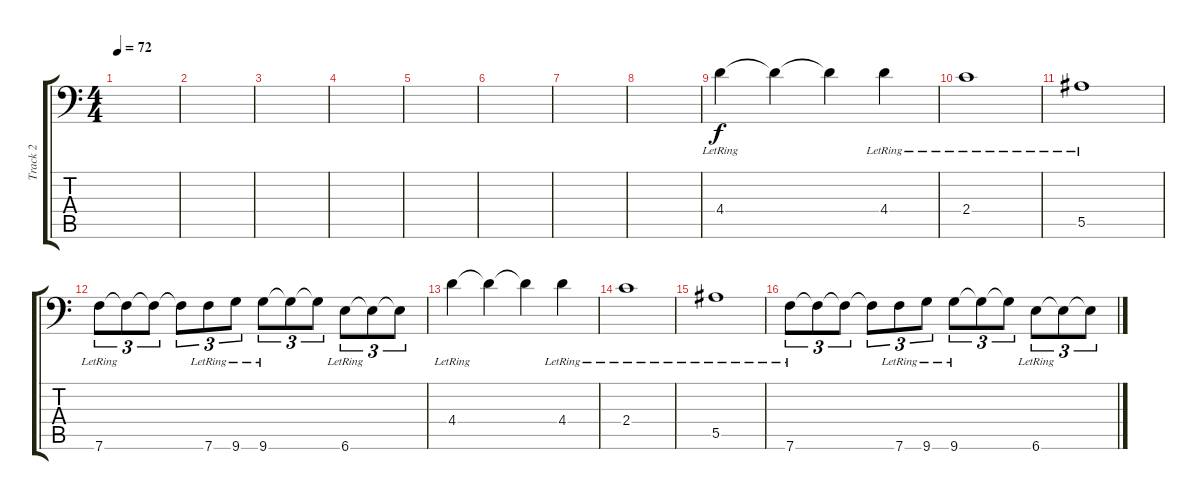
\track ("Track 2" "Track 2") {instrument acousticguitarsteel}
\staff {score tabs}
\tuning (C4 G3 Eb3 Bb2 F2 Bb1) {hide}
\ts (4 4)
\tempo 72
\clef f4
\ks c
|
|
|
|
|
|
|
|
4.4{lr}.4 4.4{t}.4 4.4{t}.4 4.4{lr}.4 |
2.4{lr}.1 |
5.5{lr}.1 |
7.6{lr}.8{tu (3 2)} 7.6{t}.8{tu (3 2)} 7.6{t}.8{tu (3 2)} 7.6{t}.8{tu (3 2)} 7.6{lr}.8{tu (3 2)} 9.6{lr}.8{tu (3 2)} 9.6{lr}.8{tu (3 2)} 9.6{t}.8{tu (3 2)} 9.6{t}.8{tu (3 2)} 6.6{lr}.8{tu (3 2)} 6.6{t}.8{tu (3 2)} 6.6{t}.8{tu (3 2)} |
4.4{lr}.4 4.4{t}.4 4.4{t}.4 4.4{lr}.4 |
2.4{lr}.1 |
5.5{lr}.1 |
7.6{lr}.8{tu (3 2)} 7.6{t}.8{tu (3 2)} 7.6{t}.8{tu (3 2)} 7.6{t}.8{tu (3 2)} 7.6{lr}.8{tu (3 2)} 9.6{lr}.8{tu (3 2)} 9.6{lr}.8{tu (3 2)} 9.6{t}.8{tu (3 2)} 9.6{t}.8{tu (3 2)} 6.6{lr}.8{tu (3 2)} 6.6{t}.8{tu (3 2)} 6.6{t}.8{tu (3 2)}
